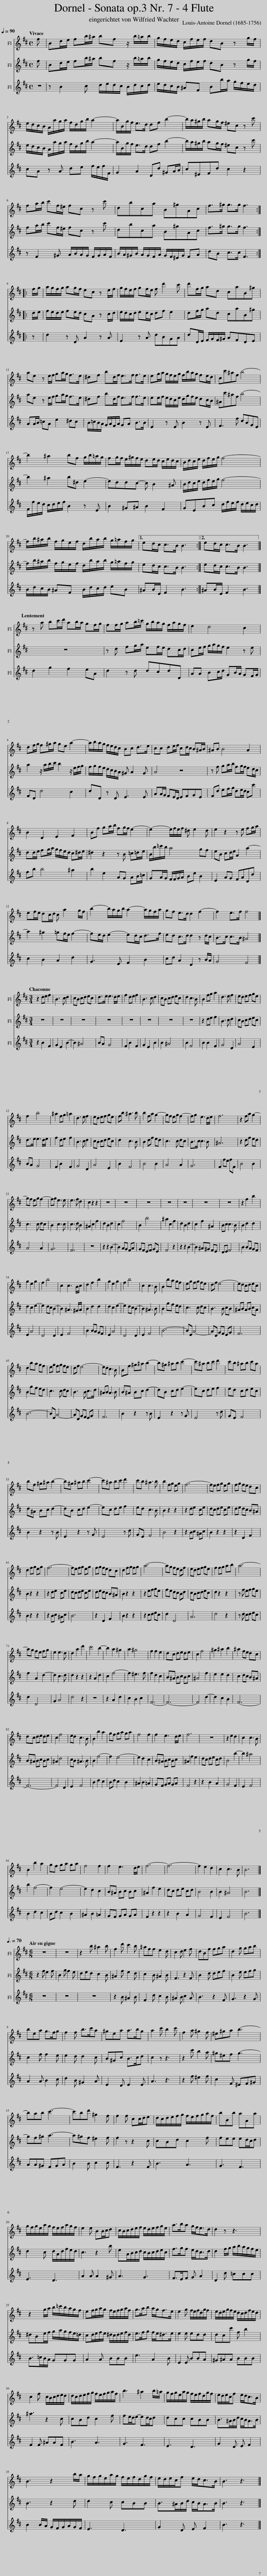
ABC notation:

X:1
%%score 1 2 3
L:1/8
Q:1/4=90
M:4/4
I:linebreak $
K:D
V:1 treble
V:2 treble
V:3 treble
V:1
 f | Bd/e/ fb/^a/ bf z/ b/=a/b/ | g/f/e/d/ c/f/e/f/ dB z g/f/ |$ e/d/c/B/ A/a/g/a/ f/d/g/b/ a2- | a/B/g/f/ e>d df b2- | %5
 b/a/^g/b/ ag/f/ ^ec z c' |$ fa/b/ c'f/^e/ fc z c' | dbca B^gAc | f>^g g>g f3 ::$[K:D] f/g/ | %10
 a/g/f/g/ ag/f/ ec z e/f/ | g/f/e/f/ gf/e/ f d'2 c' | d'f/g/ ad caB^g |$[K:D] ae z e/f/ ga/g/ f>e | ^df bd/f/ e>f f>e | %15
 eg/a/ g/f/e/g/ f/b/a/g/ fe/d/ | cc'^af b4- |$ b2 ^a2 bf g/b/=a/g/ | fg/f/ e/^g/f/e/ de/d/ c/e/d/c/ | B/d/c/e/ d/f/e/g/ f4- |$ %20
 f/b/^a/b/ f/g/e/f/ d/b/a/b/ g/=a/f/g/ |1 ed/c/ c>B B3 :|2 ed/c/ c>B B3 |]$[Q:1/4=52] z a bc'/d'/ ab/a/ gf/g/ | ff/g/ ab/=c'/ g/b/a/g/ f/a/g/f/ | %25
 e2 d4 c2 |$[K:D] df/g/ f^g/a/ ge a2- | a/b/a/g/ f/e/d/c/ Bc d>e | cc de/f/ cd/c/ B^A/B/ | ^AB B4 A2 |$ %30
 B2 D2 E2 F2 | Bf ga/b/ fg/f/ e2- | e2- e/f/e/f/ ^d e2 d | e2 z2 z e fg/a/ |$ ef/e/ dc/d/ c a2 g/f/ | %35
 b2- b/a/g/b/ a2- a/g/f/a/ | gf e>d d2 f2- | f2 e>f f4 |]$[K:D][M:3/4][Q:1/4=116] z2 de f2 | B3 c d2 | %40
 cB cd ec | d>e e3 d/e/ | f2 de f2 | B3 c d2 | cB cd ec | %45
 d2 c3 B | B2 fg a2 | d3 e f2 | ed ef ge |$ f2 b4 | %50
 ^a2 fg =a2 | d3 e f2 | ed ef ge | fb ^a3 b | b2 fa g2- | %55
 gf eg f2- | fg e3 d/e/ | f6 | z2 fa g2- |$ gf eg f2- | %60
 fg e3 e | e3 f d2 | c2 z2 z2 | z6 | z6 | %65
 z6 | z6 | z6 | z6 | z6 | %70
 z2 f2 b2 |$ g2 e2 g2 | f2 b4 | c2 c3 B/c/ | d2 f2 b2 | %75
 g2 e2 g2 | f2 b4 | c2 c3 B | B2 ba gf | eg fg fe | %80
 df e4- | ed cd ec |$ d2 ba gf | eg fg fe | df e4- | %85
 ed c3 B | Bf ^g^a b2- | b^g ^ab c'2- | c'^a bc' d'2 | c'b ^ab c'a |$ %90
 bf ^g^a b2- | b^g ^ab c'2- | c'^a bc' d'2 | c'b ^a3 b | b2 fg eg | %95
 f6- | fe fg eg | fg fe dc |$ d2 fg eg | f6- | %100
 fe fg eg | fg fe dc | d2 fg fg | a6- | ag fe df | %105
 ed ef ge | f2 fg ab | a6- |$ ag fe fg | e2 e3 d | %110
 d2 a2 d'2 | c'4 b2- | b2 a2 ^g2 | a2 ^g4 | f2 f2 e2 | %115
 dc de de | c2 f4 | ^g2 ^a2 b2 | ^a2 fe dc |$ dc de de | %120
 c2 f4 | ed c3 B | B2 b2 a2 | gf ga ga | f4 f2 | %125
 f2 e3 d/e/ | f6 | z6 | z2 e2 d2 | c2 c3 B |$ %130
 B2 b2 a2 | gf ga ga | f4 f2 | f2 e3 d/e/ | f6- | %135
 f6- | f2 e2 d2 | c2 c3 B | B6 |]$[M:6/8][Q:1/4=92][Q:3/8=70] z6 | %140
 z6 | z2 b ^a2 b | f2 d' c'2 b | ^aff e2 d | c2 d e2 f | %145
 dBf fga | d2 g gab |$ bea g>fg | f2 f b>c'a | ^gea a>bg | %150
 a2 c' b2 c' | f2 a ^g2 f | ^e^ga b3- |$ bab c'3- | c'bd' ^g2 f | %155
 f2 f cc/d/e | d/c/d/e/f/g/ f/e/f/g/a/f/ | bBb aAa |$ g/f/g/e/a/g/ f/e/f/a/g/f/ | e2 e BB/c/d | %160
 c/B/c/d/e/f/ e/d/e/f/g/e/ | a>ba g/f<ed/ | d2 z z3 |$ z2 g/a/ b/=c'/b/a/g/f/ | ef/g/a/g/ f/e/f/g/a/f/ | %165
 g>ab a/g<fe/ | e2 g f/e/f/d/g/f/ | e/d/e/g/f/e/ d/c/d/f/e/d/ |$ c2 f c/B/c/d/e/d/ | d/c/d/e/f/g/ f/e/f/g/a/f/ | %170
 b3 ^a2 b/=a/ | g/f/g/e/a/g/ f/e/f/d/g/f/ | e/d/e/c/f e/d<cB/ |$ B3 z2 b/a/ | g/f/g/e/a/g/ f/e/f/d/g/f/ | %175
 e/d/e/c/f e/d<cB/ | B3 z3 |] %177
V:2
 f | Bd/e/ fb/^a/ bf z/ b/=a/b/ | g/f/e/d/ c/f/e/f/ dB z g/f/ |$ e/d/c/B/ A/a/g/a/ f/d/g/b/ a2- | a/B/g/f/ e>d df b2- | %5
 b/a/^g/b/ ag/f/ ^ec z c' |$ fa/b/ c'f/^e/ fc z c' | dbca B^gAc | f>^g g>g f3 ::$[K:D] d/e/ | %10
 f/e/d/e/ fe/d/ cA z c/d/ | e/d/c/d/ ed/c/ df e2 | df/g/ ad caB^g |$[K:D] ae z e/f/ ga/g/ f>e | ^df bd/f/ e>f f>e | %15
 ee/f/ e/d/c/e/ d/g/f/e/ dc/B/ | ^Ac'^af b4- |$ b2 ^a2 b^d e2- | eddc- c B2 ^A | B/d/c/e/ d/f/e/g/ f4- |$ %20
 f/b/^a/b/ f/g/e/f/ d/b/a/b/ g/=a/f/g/ |1 ed/c/ c>B B3 :|2 ed/c/ c>B B3 |]$ z8 | z d fg/a/ ef/e/ dc/d/ | %25
 ce/f/ g/a/g/f/ e2 z e |$[K:D] a2 z/ a/b/c'/ b2 z/ e/f/g/ | f/g/f/e/ d/c/B/A/ ^G A2 G | A4 z4 | z f ga/b/ fg/f/ ed/c/ |$ %30
 dd/e/ fg/a/ g/f/e/d/ c^d/e/ | ^d2 z2 z B =c=d/e/ | B/b/=c'/b/ a4 gf | eB cd/e/ A2 a2- |$ a2 ^g2 =gf/e/ f2- | %35
 fe/d/ e2- ed/c/ d>f | ed c>d d2 z d/c/ | B>c c>B ^A4 |]$[K:D][M:3/4] z6 | z6 | %40
 z6 | z6 | z6 | z6 | z6 | %45
 z6 | z2 de f2 | B3 c d2 | cB cd ec |$ d>e e3 d/e/ | %50
 f2 de f2 | B3 c d2 | cB cd ec | d2 c3 B | B2 df ed | %55
 c3 c dc | B>c c3 B | ^A6 | z2 df ed |$ c3 c dc | %60
 B2 c3 c | c3 d B2 | ^A2 c2 f2 | d2 B2 d2 | c2 f4 | %65
 B2 b4 | ^a2 c2 f2 | d2 B2 d2 | c2 f2 ^A2 | Bc c3 B | %70
 B2 d2 d2 |$ d2 c2 e2- | e2 dc B2- | B2 ^A3 ^G/A/ | B2 d2 d2 | %75
 d2 c2 e2- | e2 dc B2- | B2 ^A3 B | B2 gf ed | c3 c dc | %80
 B3 B cB | ^AB AB cA |$ B2 gf ed | c3 c dc | B3 B c>d | %85
 ^AB A3 B | B^A Bc d2- | dB cd e2- | ec de f2 | ed cd ec |$ %90
 d^A Bc d2- | dB cd e2- | ec de f2 | ed c3 B | B2 z2 z2 | %95
 z2 de ce | dc de ce | de dc B^A |$ B2 z2 z2 | z2 de ce | %100
 dc de ce | de dc B^A | B2 z2 z2 | z2 ef ge | fe dc Bd | %105
 cB cd ec | d2 z2 z2 | z f ef ge |$ f2 A2 d2- | d2 c3 d | %110
 d2 z2 z2 | z2 A2 d2 | c2 f4- | f2 ^e3 f | f2 d2 c2 | %115
 B^A Bc Bc | ^A4 f2 | e2 e2 d2 | c2 dc B^A |$ B^A Bc Bc | %120
 ^A2 d4 | cB ^A3 B | B2 f4- | f2 e4- | e2 d2 c2 | %125
 B^A Bc Bc | ^A2 f2 e2 | dc de cd | B4 b2- | b2 ^a4 |$ %130
 b2 f4- | f2 e4- | e2 d2 c2 | B^A Bc Bc | ^A2 f2 e2 | %135
 dc de cd | B4 B2 | B2 ^A4 | B6 |]$[M:6/8] z2 f e2 f | %140
 B2 g f2 e | ded c2 B | ^A2 f e2 d | c2 B ^A2 B | F3 z2 F | %145
 B2 d def | B2 e efg |$ c2 f f2 e | e2 d d2 c | B^Gc B>cd | %150
 c2 z z3 | z2 c' b2 a | ^g^ef g3- |$ gf^g a3- | a^gf ^e2 f | %155
 f2 z z2 c | cBd c2 f | fee ed/c/d |$ d2 c d/A/d/f/e/d/ | c3 z2 b | %160
 eA/B/c/d/ c/B/c/d/e/c/ | f>gf e/d<cd/ | d2 f/g/ a/b/a/g/f/e/ |$ ^dBe/f/ g/a/g/f/e/=d/ | cd/e/f/e/ ^d/c/d/e/f/d/ | %165
 e>fg f/e<^de/ | e2 e edd | dcc' f b2 |$ ^a3 z2 c | cBd c2 f | %170
 fe/d/e- ed/c/d | dcc cBB | B>^AB/d/ c/B<AB/ |$ B3 z2 d | d2 c cBB | %175
 B>^AB/d/ c/B<AB/ | B3 z3 |] %177
V:3
 z | z B2 c d/e/d/c/ B/d/c/d/ | e/d/c/B/ ^AF Bb/a/ g/f/e/d/ |$ cA z A de f/e/f/F/ | G2 A2 Dd ^GA/B/ | %5
 c^EFd c2 z2 |$ z F2 ^G A/B/A/G/ F/G/A/F/ | B/A/^G/B/ A/G/F/A/ G/F/^E/G/ FA | dB c>c F3 ::$ z | %10
 d2 z D A2 z A | E2 z A dBGA | dD/E/ F/G/F/^G/ AFDE |$[K:D] AA/B/ =cA e2 ^dc | B/=c/B/A/ G/A/F/A/ GA B>B | %15
 E2 z E B2 z E | F3 f dBGE |$ F/f/e/d/ c/d/e/f/ B2 z E | B2 ^G^A B2 F2 | GEBc d/f/e/f/ d/e/c/d/ |$ %20
 B/d/c/B/ ^AF B/d/c/d/ eB |1 ^AB/E/ F2 B3 :|2 ^AB/E/ F2 B3 |]$ d2 g2 f2 eA | d2 z d dcdD | %25
 AA Bc/d/ GB/A/ GF/G/ |$[K:D] FD d4 c2 | dD z D E3 E | AA/G/ FE/D/ EFGE | Fd ef/g/ de/d/ cc' |$ %30
 fb b4 ^a2 | b2 e2 AG AB/=c/ | GA/G/ F/F/G/A/ Be B2 | E2 AG FADd |$ c2 B2 A2 d2 | %35
 G3 E F2 B2 | cd A2 D2 z B/A/ | G4 F4 |]$[K:D][M:3/4] z2 B2 F2 | G2 E2 B2- | %40
 B2 ^A4 | BA G4 | F2 B2 F2 | G2 E2 B2 | B2 ^A4 | %45
 B2 F4 | B2 B2 F2 | G4 D2 | A4 E2 |$ BA G4 | %50
 F2 B2 F2 | G4 D2 | A4 E2 | B2 F4 | B4 B2 | %55
 A4 A2 | G6 | F2 fe fF | B4 B2 |$ A4 A2 | %60
 G6 | F6 | z6 | z2 z2 B2- | B2 AG FA | %65
 GF EF GE | F4 z2 | z2 z2 B2- | B2 ^A^G FE | DE F4 | %70
 B2 BA GF |$ E2 A4 | D4 D2 | E2 F4 | B2 BA GF | %75
 E2 A4 | D4 D2 | E2 F4 | B6- | BE A4- | %80
 AD GF EG | F6 |$ B6- | BE A4- | AD GF EG | %85
 F6 | B2 z2 z B | E2 z2 z G | E4 z d | GE F4 |$ %90
 B2 z2 z B | E2 z2 z G | E4 z d | GE F4 | B4 z2 | %95
 z2 Bc ^Ac | B2 z2 z2 | z2 D2 F2 |$ B2 z2 z2 | z2 Bc ^Ac | %100
 B6 | z2 D2 F2 | B2 z2 z2 | z2 cd ec | d2 D4 | %105
 A6 | d4 z2 | z d cd ec |$ d2 D4 | G2 A4 | %110
 d4 z2 | z6 | z2 A2 d2 | c2 B2 c2 | F6- | %115
 F6- | F4 d2- | d2 c2 B2 | F6- |$ F6- | %120
 F4 D2 | E2 F4 | B2 d2 c2 | Bd c2 B2 | ^A2 B2 =A2 | %125
 GF GA GA | F4 z2 | z2 B2 A2 | G4 F2 | E2 F4 |$ %130
 B2 d2 c2 | Bd c2 B2 | ^A2 B2 =A2 | GF GA GA | F2 z2 z2 | %135
 z2 B2 A2 | G4 F2 | E2 F4 | B6 |]$[M:6/8] z6 | %140
 z6 | z6 | z2 B ^A2 B | F2 d c2 B | ^A2 B c2 A | %145
 B3 z2 F | G3 z2 G |$ A2 A B2 c | d2 B ^G2 A | E2 D E2 E | %150
 A3 z3 | z2 f ^e2 f | c2 F ^EF^G |$ AA^G FGA | B2 B c2 c | %155
 F3 z2 F | B3 A3 | G3 F3 |$ E3 D3 | A2 A A2 ^G | %160
 A3 G3 | F>EF G A2 | D2 d =ccc |$ B>=cB/A/ GGG | A2 A BBB | %165
 e3 A2 B | E2 E BBA | ^G^AA BBB |$ F2 F ^AAF | B3 A3 | %170
 G3 F3 | E3 D3 | G2 D E F2 |$ B2 B/A/ G/F/G/A/G/F/ | E3 D3 | %175
 G2 D E F2 | B3 z3 |] %177
